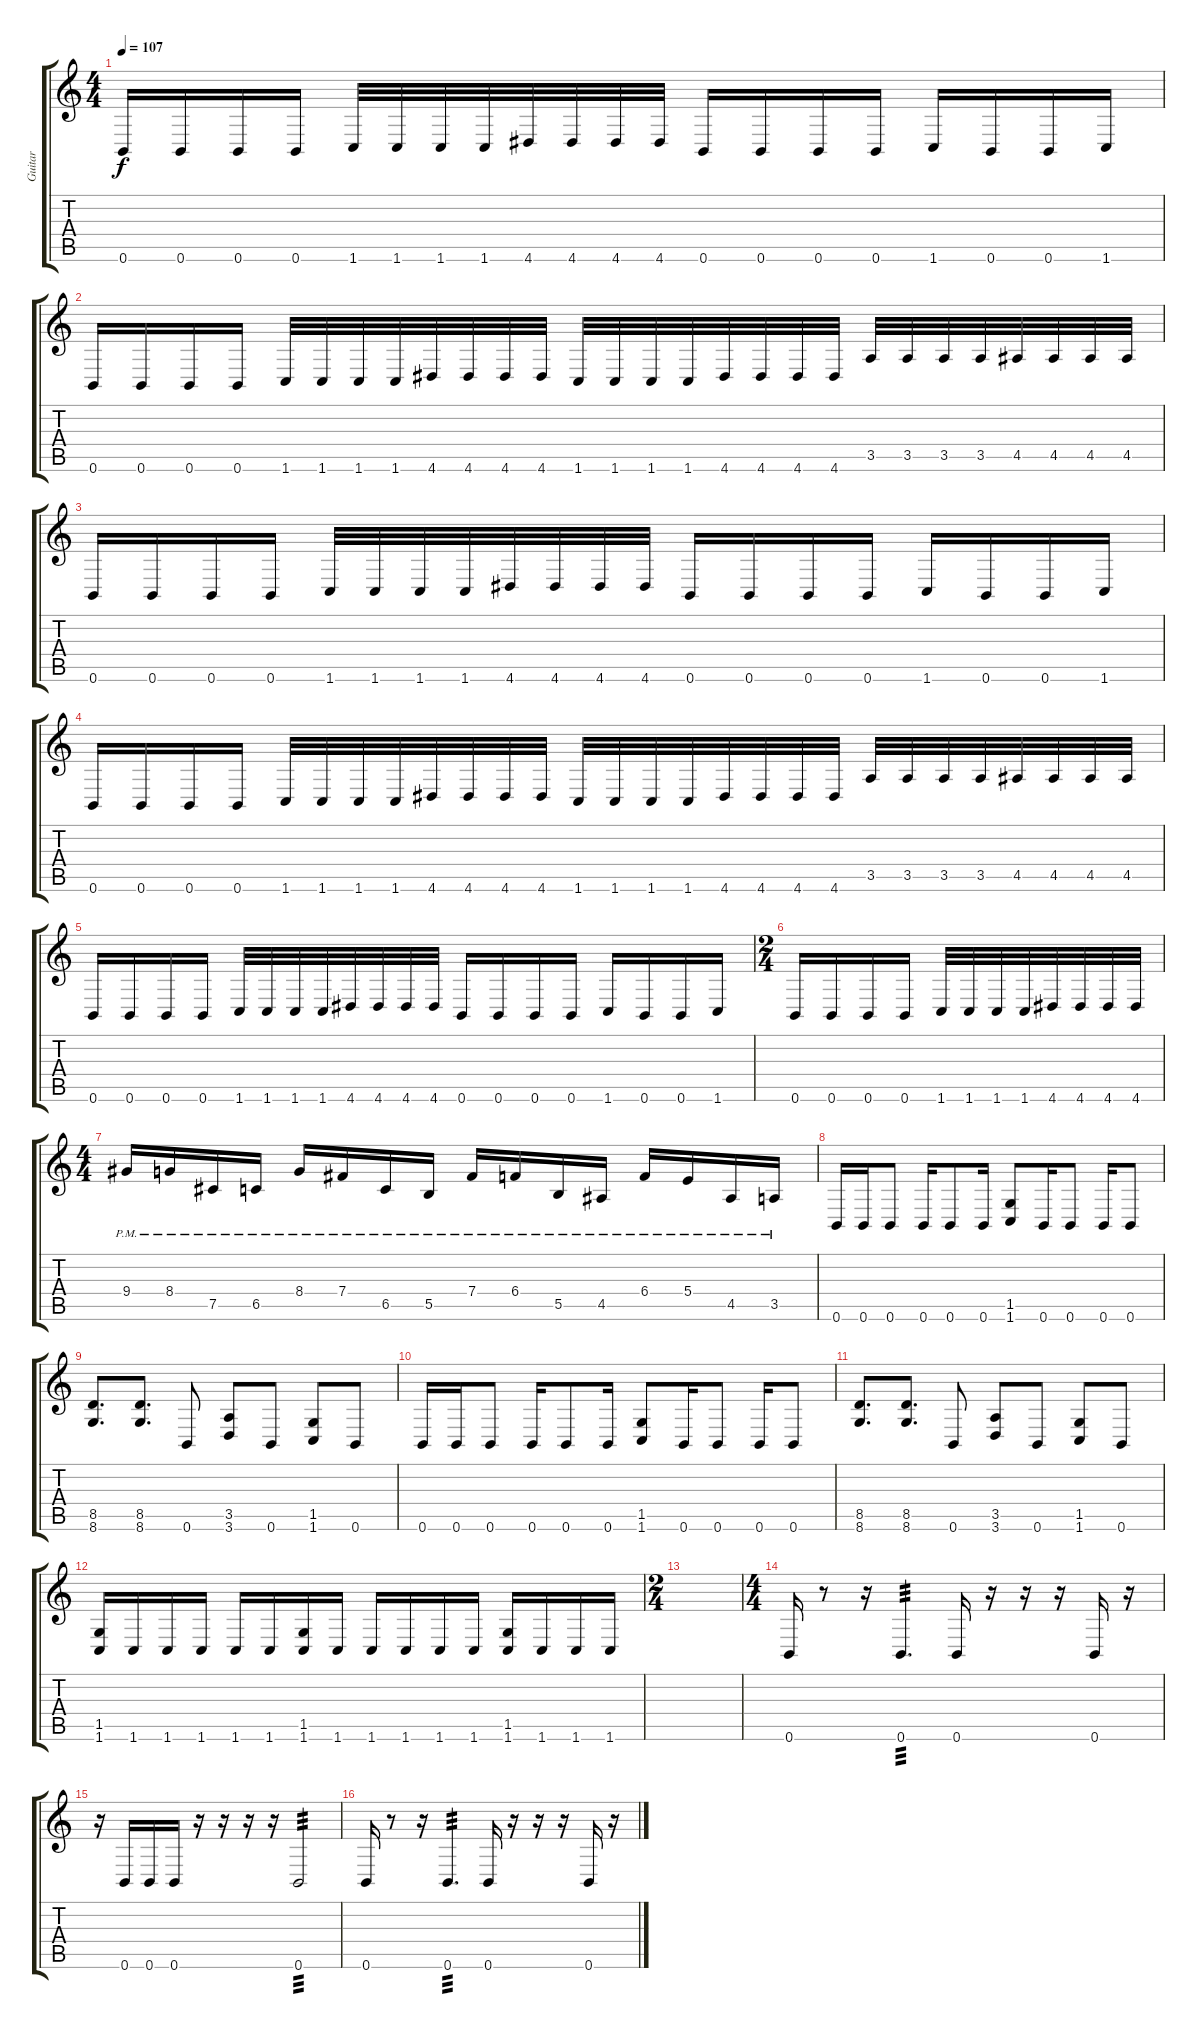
\track ("Guitar" "Guitar") {instrument overdrivenguitar}
\staff {score tabs}
\tuning (Db4 Ab3 E3 B2 Gb2 B1) {hide}
\ts (4 4)
\tempo 107
\clef g2
\ks c
0.6.16{dy f} 0.6.16 0.6.16 0.6.16 1.6.32 1.6.32 1.6.32 1.6.32 4.6.32 4.6.32 4.6.32 4.6.32 0.6.16 0.6.16 0.6.16 0.6.16 1.6.16 0.6.16 0.6.16 1.6.16 |
0.6.16 0.6.16 0.6.16 0.6.16 1.6.32 1.6.32 1.6.32 1.6.32 4.6.32 4.6.32 4.6.32 4.6.32 1.6.32 1.6.32 1.6.32 1.6.32 4.6.32 4.6.32 4.6.32 4.6.32 3.5.32 3.5.32 3.5.32 3.5.32 4.5.32 4.5.32 4.5.32 4.5.32 |
0.6.16 0.6.16 0.6.16 0.6.16 1.6.32 1.6.32 1.6.32 1.6.32 4.6.32 4.6.32 4.6.32 4.6.32 0.6.16 0.6.16 0.6.16 0.6.16 1.6.16 0.6.16 0.6.16 1.6.16 |
0.6.16 0.6.16 0.6.16 0.6.16 1.6.32 1.6.32 1.6.32 1.6.32 4.6.32 4.6.32 4.6.32 4.6.32 1.6.32 1.6.32 1.6.32 1.6.32 4.6.32 4.6.32 4.6.32 4.6.32 3.5.32 3.5.32 3.5.32 3.5.32 4.5.32 4.5.32 4.5.32 4.5.32 |
0.6.16 0.6.16 0.6.16 0.6.16 1.6.32 1.6.32 1.6.32 1.6.32 4.6.32 4.6.32 4.6.32 4.6.32 0.6.16 0.6.16 0.6.16 0.6.16 1.6.16 0.6.16 0.6.16 1.6.16 |
\ts (2 4)
0.6.16 0.6.16 0.6.16 0.6.16 1.6.32 1.6.32 1.6.32 1.6.32 4.6.32 4.6.32 4.6.32 4.6.32 |
\ts (4 4)
9.4{pm}.16 8.4{pm}.16 7.5{pm}.16 6.5{pm}.16 8.4{pm}.16 7.4{pm}.16 6.5{pm}.16 5.5{pm}.16 7.4{pm}.16 6.4{pm}.16 5.5{pm}.16 4.5{pm}.16 6.4{pm}.16 5.4{pm}.16 4.5{pm}.16 3.5{pm}.16 |
0.6.16 0.6.16 0.6.8 0.6.16 0.6.8 0.6.16 (1.5 1.6).8 0.6.16 0.6.8 0.6.16 0.6.8 |
(8.5 8.6).8{d} (8.5 8.6).8{d} 0.6.8 (3.5 3.6).8 0.6.8 (1.5 1.6).8 0.6.8 |
0.6.16 0.6.16 0.6.8 0.6.16 0.6.8 0.6.16 (1.5 1.6).8 0.6.16 0.6.8 0.6.16 0.6.8 |
(8.5 8.6).8{d} (8.5 8.6).8{d} 0.6.8 (3.5 3.6).8 0.6.8 (1.5 1.6).8 0.6.8 |
(1.5 1.6).16 1.6.16 1.6.16 1.6.16 1.6.16 1.6.16 (1.5 1.6).16 1.6.16 1.6.16 1.6.16 1.6.16 1.6.16 (1.5 1.6).16 1.6.16 1.6.16 1.6.16 |
\ts (2 4)
|
\ts (4 4)
0.6.16 r.8 r.16 0.6.4{d tp 3} 0.6.16 r.16 r.16 r.16 0.6.16 r.16 |
r.16 0.6.16 0.6.16 0.6.16 r.16 r.16 r.16 r.16 0.6.2{tp 3} |
0.6.16 r.8 r.16 0.6.4{d tp 3} 0.6.16 r.16 r.16 r.16 0.6.16 r.16
